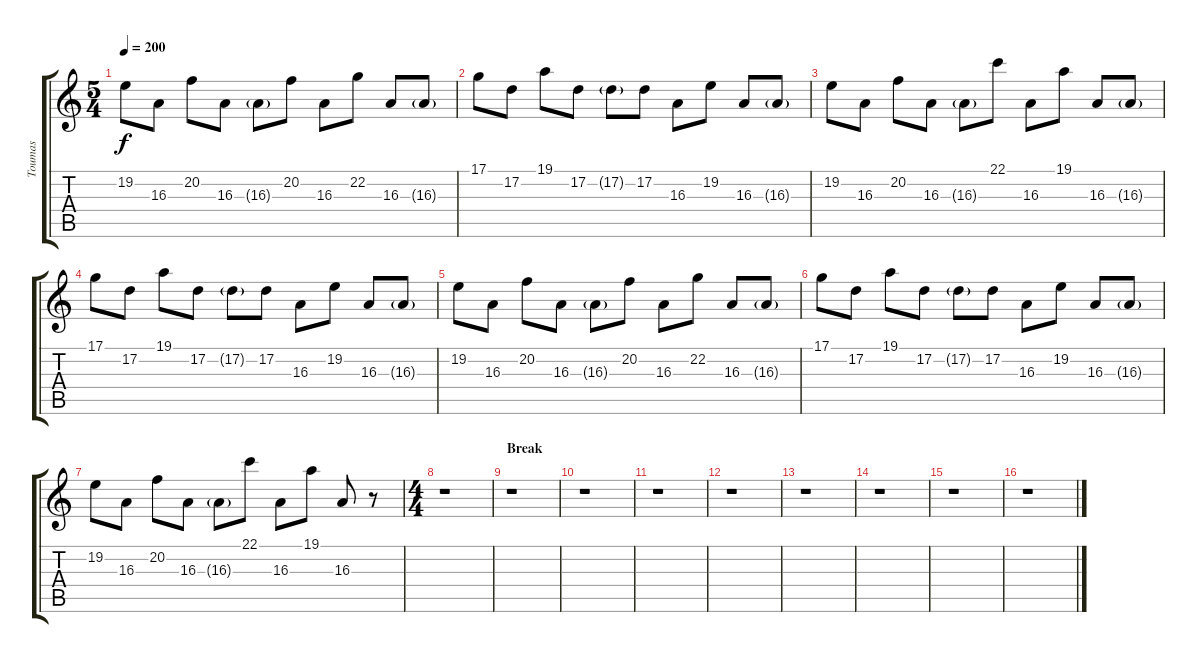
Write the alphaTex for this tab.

\track ("Toumas" "Toumas") {instrument lead1square}
\staff {score tabs}
\tuning (D4 A3 F3 C3 G2 D2) {hide}
\ts (5 4)
\tempo 200
\clef g2
\ks c
19.2.8{dy f} 16.3.8 20.2.8 16.3.8 16.3{g}.8 20.2.8 16.3.8 22.2.8 16.3.8 16.3{g}.8 |
17.1.8 17.2.8 19.1.8 17.2.8 17.2{g}.8 17.2.8 16.3.8 19.2.8 16.3.8 16.3{g}.8 |
19.2.8 16.3.8 20.2.8 16.3.8 16.3{g}.8 22.1.8 16.3.8 19.1.8 16.3.8 16.3{g}.8 |
17.1.8 17.2.8 19.1.8 17.2.8 17.2{g}.8 17.2.8 16.3.8 19.2.8 16.3.8 16.3{g}.8 |
19.2.8 16.3.8 20.2.8 16.3.8 16.3{g}.8 20.2.8 16.3.8 22.2.8 16.3.8 16.3{g}.8 |
17.1.8 17.2.8 19.1.8 17.2.8 17.2{g}.8 17.2.8 16.3.8 19.2.8 16.3.8 16.3{g}.8 |
19.2.8 16.3.8 20.2.8 16.3.8 16.3{g}.8 22.1.8 16.3.8 19.1.8 16.3.8 r.8 |
\ts (4 4)
r.1 |
\section ("" "Break")
r.1 |
r.1 |
r.1 |
r.1 |
r.1 |
r.1 |
r.1 |
r.1
